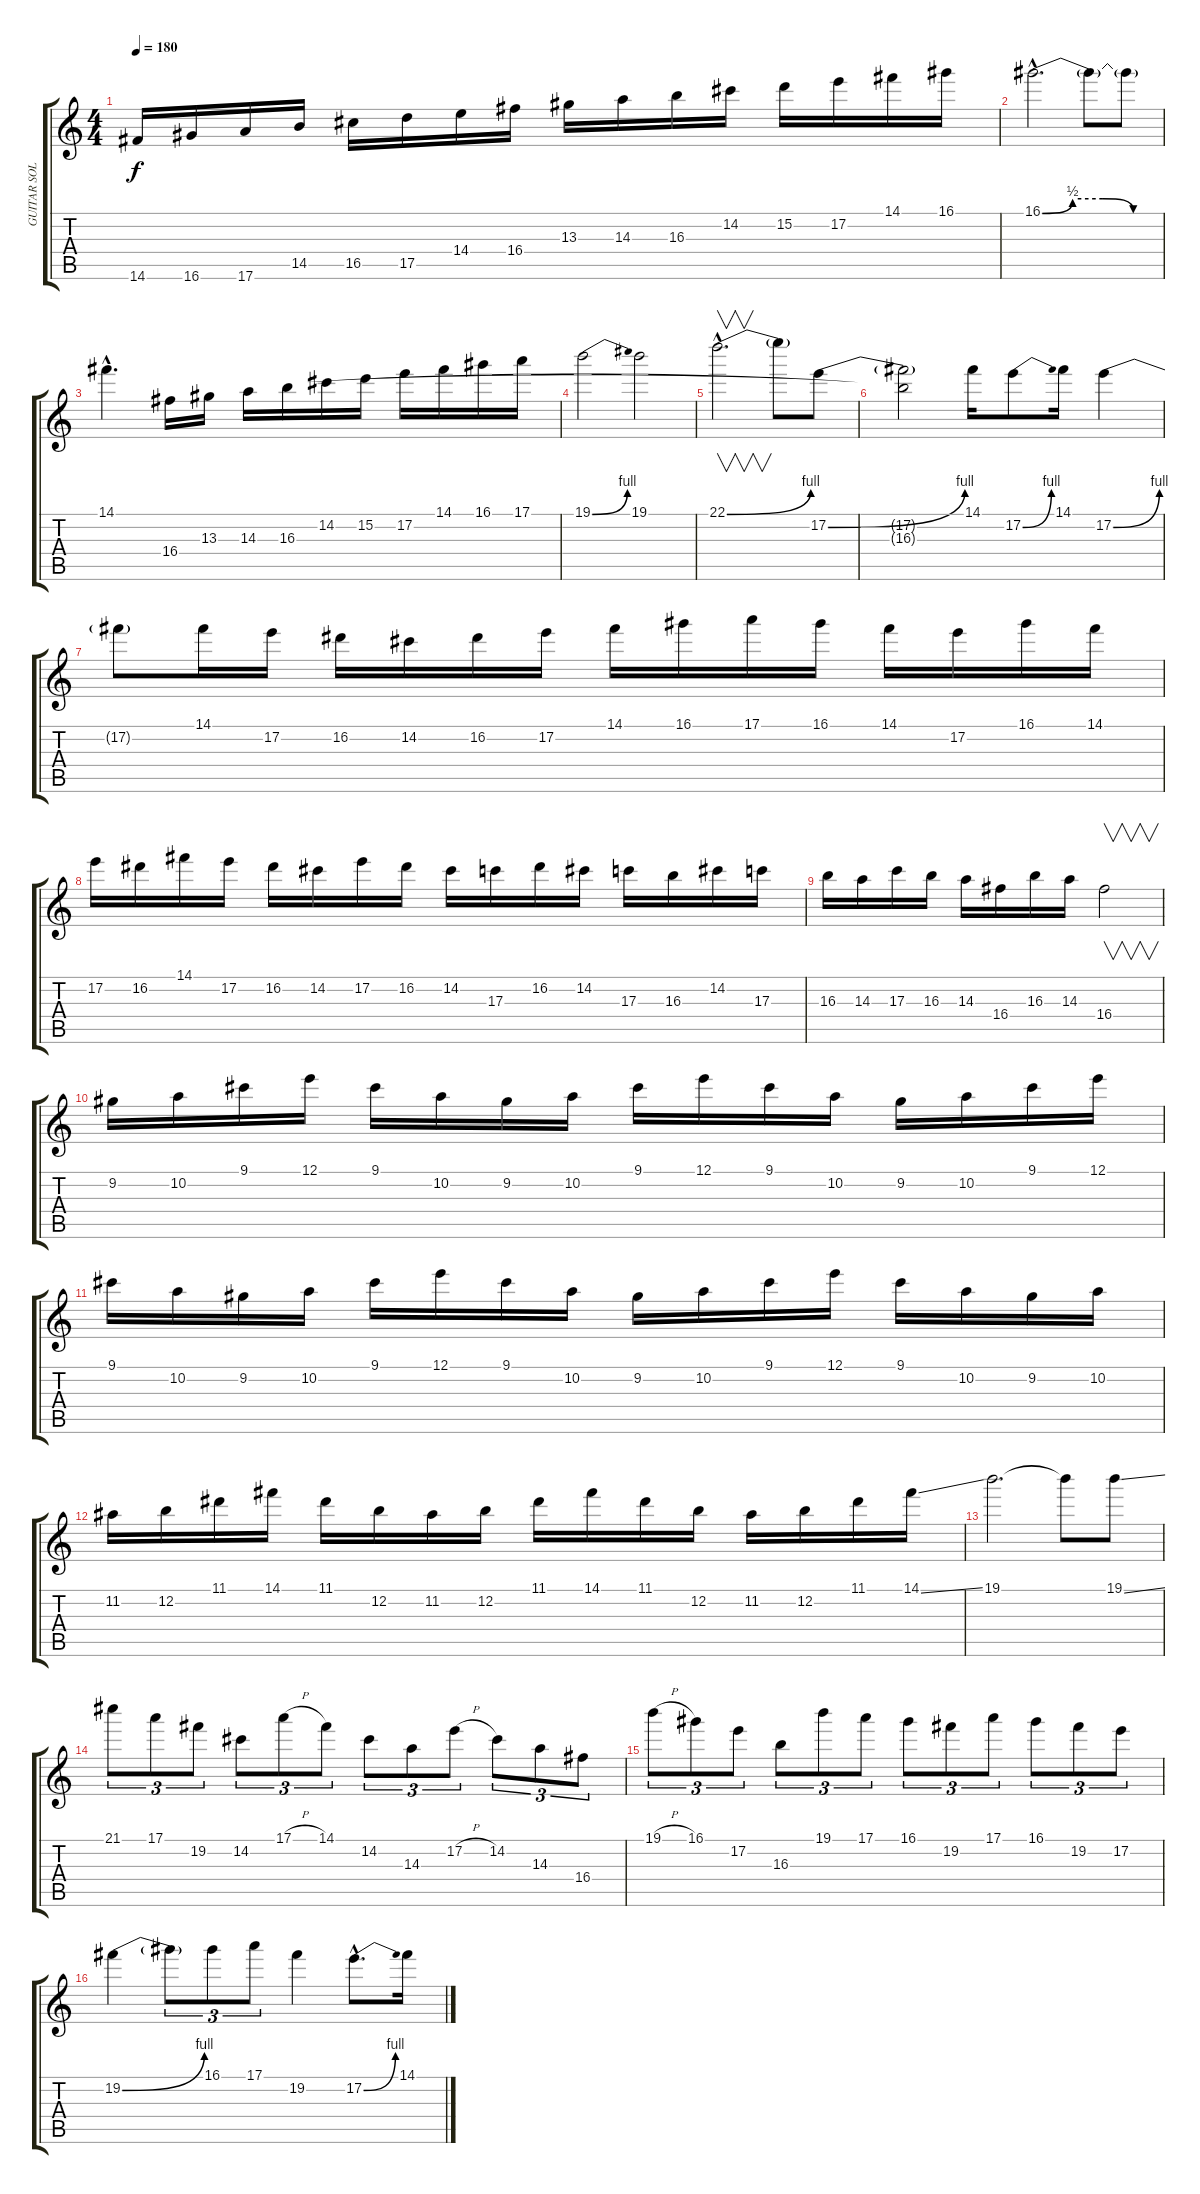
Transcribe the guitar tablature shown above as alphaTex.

\track ("GUITAR SOLO" "GUITAR SOL") {instrument overdrivenguitar}
\staff {score tabs}
\tuning (E4 B3 G3 D3 A2 E2) {hide}
\ts (4 4)
\tempo 180
\clef g2
\ks c
14.6.16{dy f instrument overdrivenguitar} 16.6.16 17.6.16 14.5.16 16.5.16 17.5.16 14.4.16 16.4.16 13.3.16 14.3.16 16.3.16 14.2.16 15.2.16 17.2.16 14.1.16 16.1.16 |
16.1{be (custom 0 0 15 2 30 2 45 0 60 0) hac}.2{d} 16.1{t}.8 16.1{t}.8 |
14.1{hac}.4{d} 16.4.16 13.3.16 14.3.16 16.3.16 14.2.16 15.2.16 17.2.16 14.1.16 16.1.16 17.1.16 |
19.1{be (bend 0 0 60 4)}.2 19.1.2 |
22.1{be (bend 0 0 60 4) hac}.2{v d} 22.1{t}.8 17.2{be (bend 0 0 60 4)}.8 |
(17.2{t} 16.3{t}).2 14.1.16 17.2{be (bend 0 0 60 4)}.8 14.1.16 17.2{be (bend 0 0 60 4)}.4 |
17.2{t}.8 14.1.16 17.2.16 16.2.16 14.2.16 16.2.16 17.2.16 14.1.16 16.1.16 17.1.16 16.1.16 14.1.16 17.2.16 16.1.16 14.1.16 |
17.2.16 16.2.16 14.1.16 17.2.16 16.2.16 14.2.16 17.2.16 16.2.16 14.2.16 17.3.16 16.2.16 14.2.16 17.3.16 16.3.16 14.2.16 17.3.16 |
16.3.16 14.3.16 17.3.16 16.3.16 14.3.16 16.4.16 16.3.16 14.3.16 16.4.2{v} |
9.2.16 10.2.16 9.1.16 12.1.16 9.1.16 10.2.16 9.2.16 10.2.16 9.1.16 12.1.16 9.1.16 10.2.16 9.2.16 10.2.16 9.1.16 12.1.16 |
9.1.16 10.2.16 9.2.16 10.2.16 9.1.16 12.1.16 9.1.16 10.2.16 9.2.16 10.2.16 9.1.16 12.1.16 9.1.16 10.2.16 9.2.16 10.2.16 |
11.2.16 12.2.16 11.1.16 14.1.16 11.1.16 12.2.16 11.2.16 12.2.16 11.1.16 14.1.16 11.1.16 12.2.16 11.2.16 12.2.16 11.1.16 14.1{ss}.16 |
19.1.2{d} 19.1{t}.8 19.1{ss}.8 |
21.1.8{tu (3 2)} 17.1.8{tu (3 2)} 19.2.8{tu (3 2)} 14.2.8{tu (3 2)} 17.1{h}.8{tu (3 2)} 14.1.8{tu (3 2)} 14.2.8{tu (3 2)} 14.3.8{tu (3 2)} 17.2{h}.8{tu (3 2)} 14.2.8{tu (3 2)} 14.3.8{tu (3 2)} 16.4.8{tu (3 2)} |
19.1{h}.8{tu (3 2)} 16.1.8{tu (3 2)} 17.2.8{tu (3 2)} 16.3.8{tu (3 2)} 19.1.8{tu (3 2)} 17.1.8{tu (3 2)} 16.1.8{tu (3 2)} 19.2.8{tu (3 2)} 17.1.8{tu (3 2)} 16.1.8{tu (3 2)} 19.2.8{tu (3 2)} 17.2.8{tu (3 2)} |
19.2{be (bend 0 0 60 4)}.4 19.2{t}.8{tu (3 2)} 16.1.8{tu (3 2)} 17.1.8{tu (3 2)} 19.2.4 17.2{be (bend 0 0 60 4) hac}.8{d} 14.1.16
